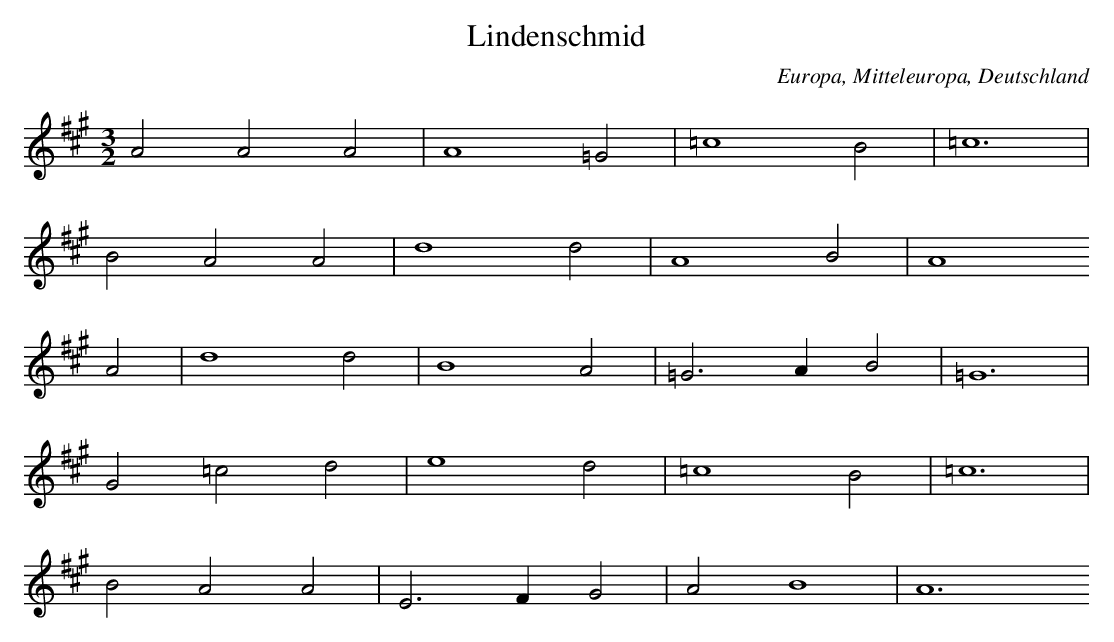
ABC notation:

X:1
T: Lindenschmid
O: Europa, Mitteleuropa, Deutschland
M: 3/2
L: 1/4
K: A
A2A2A2 | A4=G2 | =c4B2 | =c6 |
B2A2A2 | d4d2 | A4B2 | A4
A2 | d4d2 | B4A2 | =G3AB2 | =G6 |
G2=c2d2 | e4d2 | =c4B2 | =c6 |
B2A2A2 | E3FG2 | A2B4 | A6
